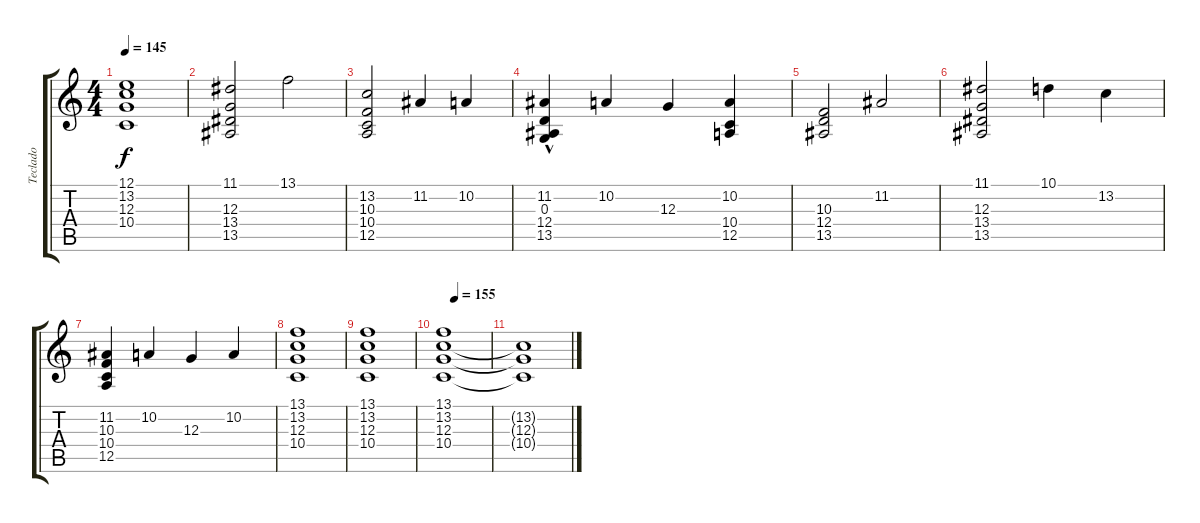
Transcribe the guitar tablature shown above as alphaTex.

\track ("Teclado" "Teclado") {instrument stringensemble1}
\staff {score tabs}
\tuning (E4 B3 G3 D3 A2 E2) {hide}
\ts (4 4)
\tempo 145
\clef g2
\ks c
(12.1 13.2 12.3 10.4).1{dy f} |
(11.1 12.3 13.4 13.5).2 13.1.2 |
(13.2 10.3 10.4 12.5).2 11.2.4 10.2.4 |
(11.2 0.3{hac} 12.4{hac} 13.5{hac}).4 10.2.4 12.3.4 (10.2 10.4 12.5).4 |
(10.3 12.4 13.5).2 11.2.2 |
(11.1 12.3 13.4 13.5).2 10.1.4 13.2.4 |
(11.2 10.3 10.4 12.5).4 10.2.4 12.3.4 10.2.4 |
(13.1 13.2 12.3 10.4).1 |
(13.1 13.2 12.3 10.4).1 |
\tempo (155 0.25)
(13.1 13.2 12.3 10.4).1 |
(13.2{t} 12.3{t} 10.4{t}).1
